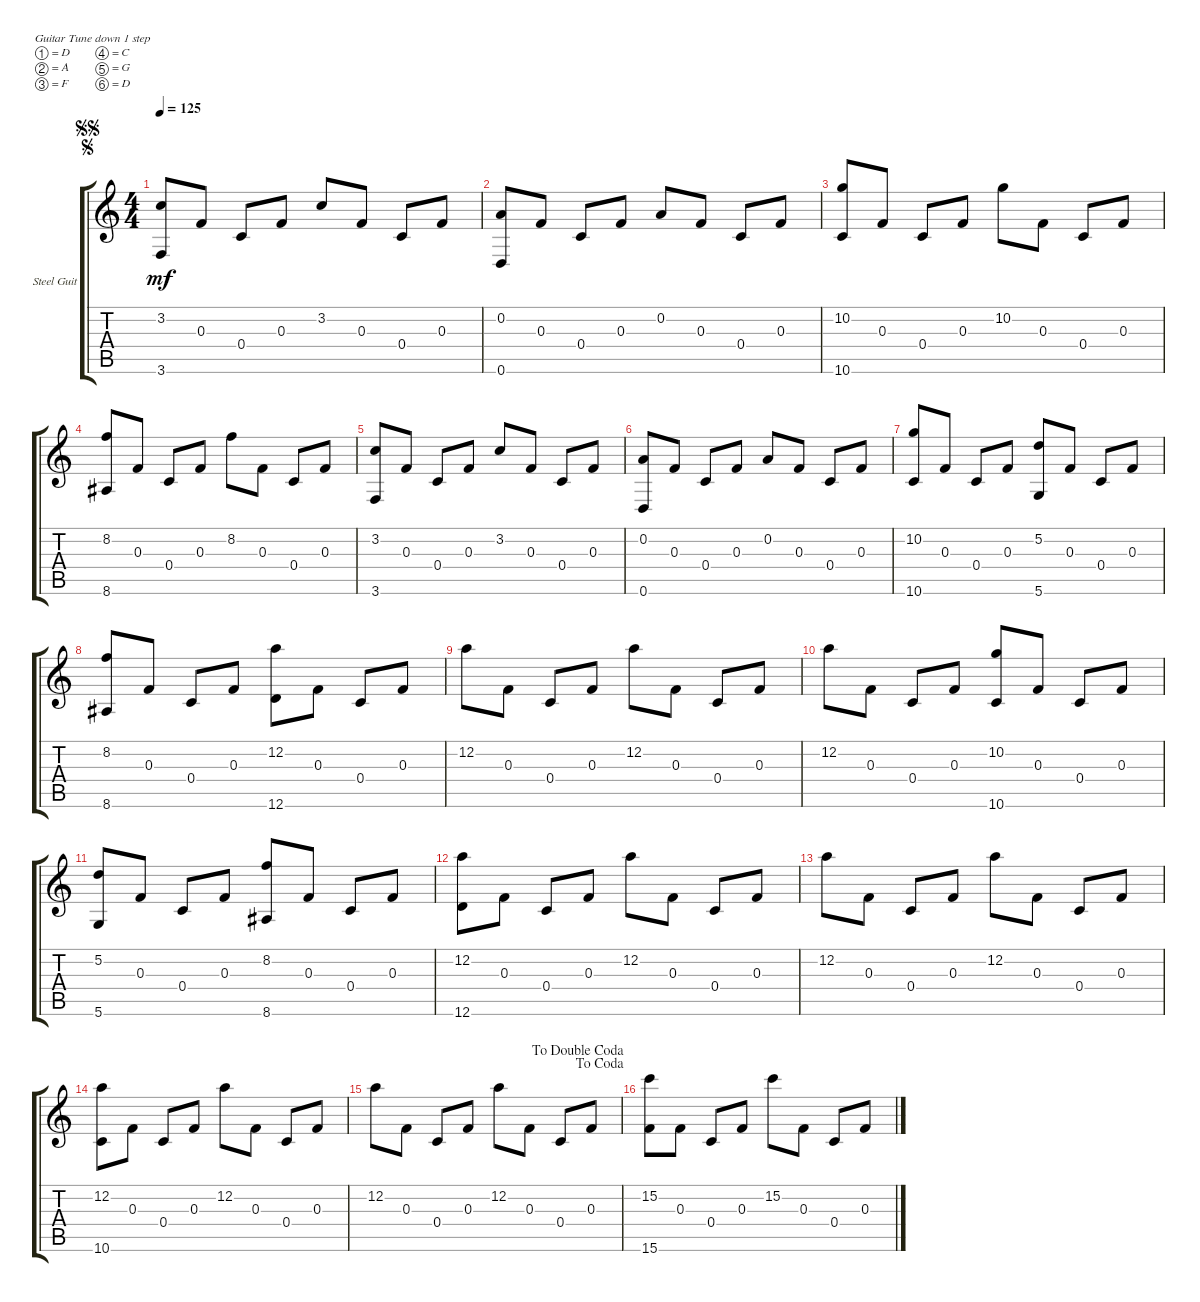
\defaultSystemsLayout 4
\bracketExtendMode groupsimilarinstruments
\firstSystemTrackNameOrientation horizontal
\otherSystemsTrackNameOrientation horizontal
\track ("Steel Guitar" "Steel Guit") {instrument acousticguitarsteel}
\staff {score tabs}
\tuning (D4 A3 F3 C3 G2 D2)
\ts (4 4)
\jump segno
\jump segnosegno
\tempo 125
\clef g2
\ks c
(3.6 3.2).8{dy mf} 0.3.8 0.4.8 0.3.8 3.2.8 0.3.8 0.4.8 0.3.8 |
(0.6 0.2).8 0.3.8 0.4.8 0.3.8 0.2.8 0.3.8 0.4.8 0.3.8 |
(10.6 10.2).8 0.3.8 0.4.8 0.3.8 10.2.8 0.3.8 0.4.8 0.3.8 |
(8.6 8.2).8 0.3.8 0.4.8 0.3.8 8.2.8 0.3.8 0.4.8 0.3.8 |
(3.6 3.2).8 0.3.8 0.4.8 0.3.8 3.2.8 0.3.8 0.4.8 0.3.8 |
(0.6 0.2).8 0.3.8 0.4.8 0.3.8 0.2.8 0.3.8 0.4.8 0.3.8 |
(10.6 10.2).8 0.3.8 0.4.8 0.3.8 (5.2 5.6).8 0.3.8 0.4.8 0.3.8 |
(8.6 8.2).8 0.3.8 0.4.8 0.3.8 (12.6 12.2).8 0.3.8 0.4.8 0.3.8 |
12.2.8 0.3.8 0.4.8 0.3.8 12.2.8 0.3.8 0.4.8 0.3.8 |
12.2.8 0.3.8 0.4.8 0.3.8 (10.6 10.2).8 0.3.8 0.4.8 0.3.8 |
(5.2 5.6).8 0.3.8 0.4.8 0.3.8 (8.6 8.2).8 0.3.8 0.4.8 0.3.8 |
(12.6 12.2).8 0.3.8 0.4.8 0.3.8 12.2.8 0.3.8 0.4.8 0.3.8 |
12.2.8 0.3.8 0.4.8 0.3.8 12.2.8 0.3.8 0.4.8 0.3.8 |
(10.6 12.2).8 0.3.8 0.4.8 0.3.8 12.2.8 0.3.8 0.4.8 0.3.8 |
\jump dacoda
\jump dadoublecoda
12.2.8 0.3.8 0.4.8 0.3.8 12.2.8 0.3.8 0.4.8 0.3.8 |
(15.2 15.6).8 0.3.8 0.4.8 0.3.8 15.2.8 0.3.8 0.4.8 0.3.8
